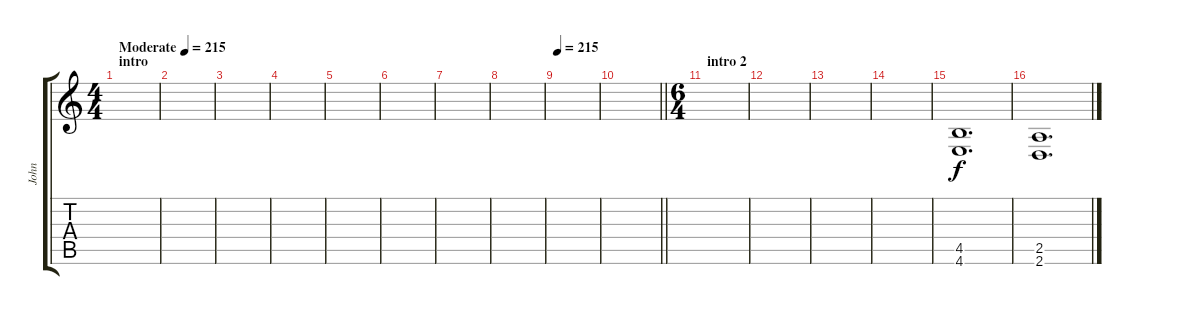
\track ("John" "John") {instrument distortionguitar}
\staff {score tabs}
\tuning (D4 A3 F3 C3 G2 C2) {hide}
\ts (4 4)
\section ("" "intro")
\tempo (215 "Moderate")
\tempo 107
\tempo (215 "Moderate")
\clef g2
\ks c
|
|
|
|
|
|
|
|
\tempo 215
|
\barLineRight lightlight
|
\ts (6 4)
\section ("" "intro 2")
|
|
|
|
(4.5 4.6).1{d} |
(2.5 2.6).1{d}
